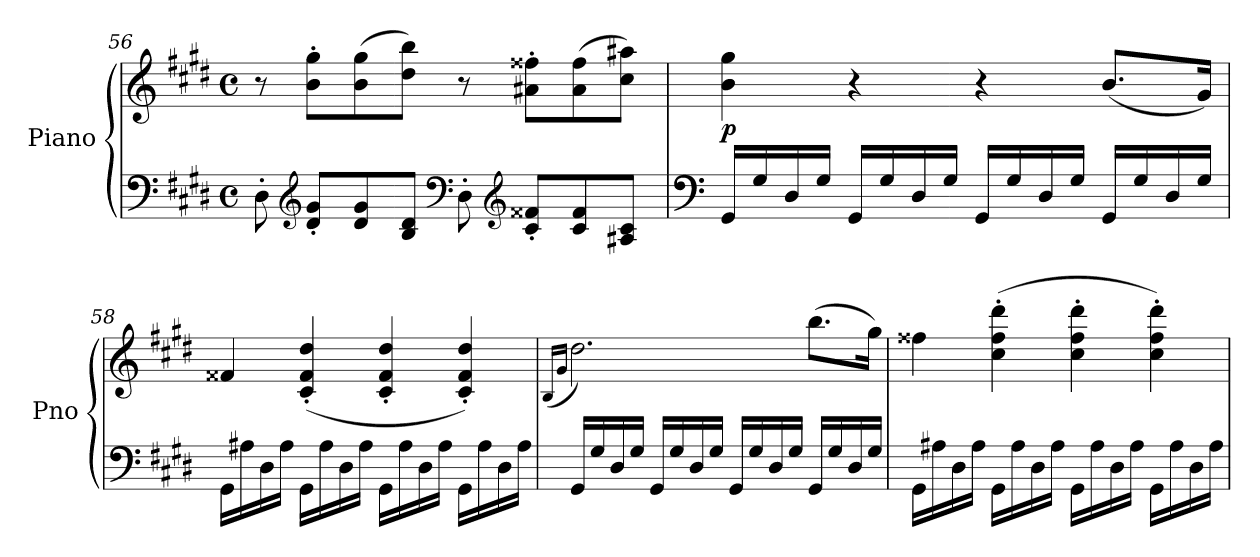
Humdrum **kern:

**kern	**kern	**dynam
*part1	*part1	*part1
*staff2	*staff1	*staff1/2
*I"Piano	*	*
*I'Pno	*	*
!!LO:LB:g=z
*clefF4	*clefG2	*
*k[f#c#g#d#]	*k[f#c#g#d#]	*
*M4/4	*M4/4	*
*met(c)	*met(c)	*
=56	=56	=56
8D#'\	8r	.
*clefG2	*	*
8d#/' 8g#/'L	8b\' 8gg#\'L	.
8d#/ 8g#/	(8b\ 8gg#\	.
8B/ 8d#/J	8dd#\ 8bb\J)	.
*clefF4	*	*
!	!	!LO:DY:b
8D#'\	8r	other-dynamics
*clefG2	*	*
8c#/' 8f##X/'L	8a#X\' 8ff##X\'L	.
8c#/ 8f##/	(8a#\ 8ff##\	.
8A#X/ 8c#/J	8cc#\ 8aa#X\J)	.
=57	=57	=57
*clefF4	*	*
!	!	!LO:DY:b
16GG#/LL	4b\ 4gg#\	p
16G#/	.	.
16D#/	.	.
16G#/JJ	.	.
16GG#/LL	4r	.
16G#/	.	.
16D#/	.	.
16G#/JJ	.	.
16GG#/LL	4r	.
16G#/	.	.
16D#/	.	.
16G#/JJ	.	.
16GG#/LL	(8.b/L	.
16G#/	.	.
16D#/	.	.
16G#/JJ	16g#/Jk)	.
=58	=58	=58
16GG#\LL	4f##X/	.
16A#X\	.	.
16D#\	.	.
16A#\JJ	.	.
16GG#\LL	(>4c#/' 4f##/' 4dd#/'	.
16A#\	.	.
16D#\	.	.
16A#\JJ	.	.
16GG#\LL	4c#/' 4f##/' 4dd#/'	.
16A#\	.	.
16D#\	.	.
16A#\JJ	.	.
16GG#\LL	4c#/' 4f##/' 4dd#/')	.
16A#\	.	.
16D#\	.	.
16A#\JJ	.	.
!!LO:LB:g=z
=59	=59	=59
.	(16qB/LL	.
.	16qg#/JJ	.
16GG#/LL	2.dd#\)	.
16G#/	.	.
16D#/	.	.
16G#/JJ	.	.
16GG#/LL	.	.
16G#/	.	.
16D#/	.	.
16G#/JJ	.	.
16GG#/LL	.	.
16G#/	.	.
16D#/	.	.
16G#/JJ	.	.
16GG#/LL	(8.bb\L	.
16G#/	.	.
16D#/	.	.
16G#/JJ	16gg#\Jk)	.
=60	=60	=60
16GG#\LL	4ff##X\	.
16A#X\	.	.
16D#\	.	.
16A#\JJ	.	.
16GG#\LL	(4cc#\' 4ff##\' 4ddd#\'	.
16A#\	.	.
16D#\	.	.
16A#\JJ	.	.
16GG#\LL	4cc#\' 4ff##\' 4ddd#\'	.
16A#\	.	.
16D#\	.	.
16A#\JJ	.	.
16GG#\LL	4cc#\' 4ff##\' 4ddd#\')	.
16A#\	.	.
16D#\	.	.
16A#\JJ	.	.
=	=	=
*-	*-	*-
